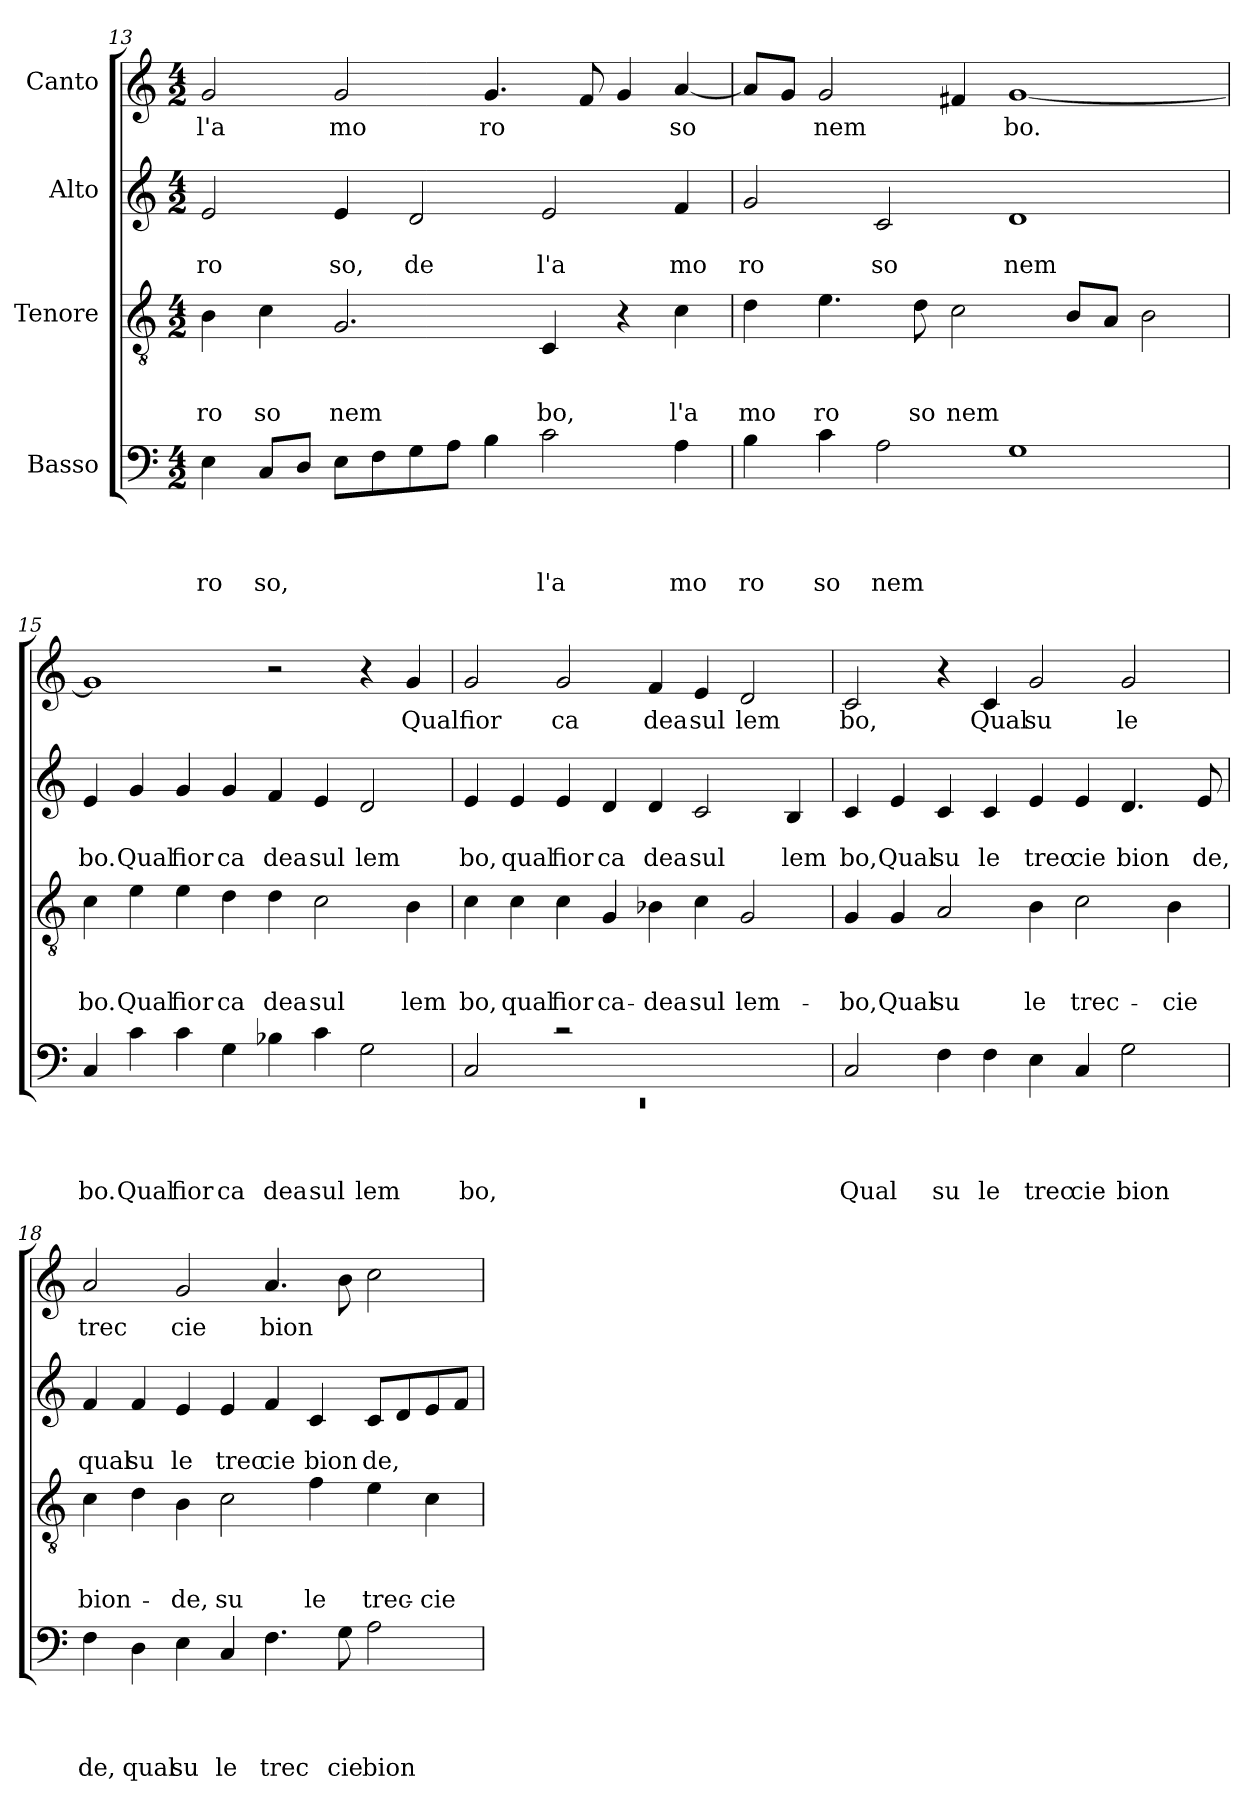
**kern	**text	**text	**text	**text	**kern	**text	**text	**text	**kern	**text	**text	**kern	**text
*part4	*part4	*part4	*part4	*part4	*part3	*part3	*part3	*part3	*part2	*part2	*part2	*part1	*part1
*staff4	*staff4	*staff4	*staff4	*staff4	*staff3	*staff3	*staff3	*staff3	*staff2	*staff2	*staff2	*staff1	*staff1
*I"Basso	*	*	*	*	*I"Tenore	*	*	*	*I"Alto	*	*	*I"Canto	*
*clefF4	*	*	*	*	*clefGv2	*	*	*	*clefG2	*	*	*clefG2	*
*k[]	*	*	*	*	*k[]	*	*	*	*k[]	*	*	*k[]	*
*C:	*	*	*	*	*C:	*	*	*	*C:	*	*	*C:	*
*M4/2	*	*	*	*	*M4/2	*	*	*	*M4/2	*	*	*M4/2	*
=13	=13	=13	=13	=13	=13	=13	=13	=13	=13	=13	=13	=13	=13
!	!	!	!	!LO:LY:b	!	!	!	!LO:LY:b	!	!	!LO:LY:b	!	!LO:LY:b
4E\	.	.	.	ro	4B\	.	.	ro	2e/	.	ro	2g/	l'a
!	!	!	!	!LO:LY:b	!	!	!	!LO:LY:b	!	!	!	!	!
8C/L	.	.	.	so,	4c\	.	.	so	.	.	.	.	.
8D/J	.	.	.	.	.	.	.	.	.	.	.	.	.
!	!	!	!	!	!	!	!	!LO:LY:b	!	!	!LO:LY:b	!	!LO:LY:b
8E\L	.	.	.	.	2.G/	.	.	nem	4e/	.	so,	2g/	mo
8F\	.	.	.	.	.	.	.	.	.	.	.	.	.
!	!	!	!	!	!	!	!	!	!	!	!LO:LY:b	!	!
8G\	.	.	.	.	.	.	.	.	2d/	.	de	.	.
8A\J	.	.	.	.	.	.	.	.	.	.	.	.	.
!	!	!	!	!	!	!	!	!	!	!	!	!	!LO:LY:b
4B\	.	.	.	.	.	.	.	.	.	.	.	4.g/	ro
!	!	!	!	!LO:LY:b	!	!	!	!LO:LY:b	!	!	!LO:LY:b	!	!
2c\	.	.	.	l'a	4C/	.	.	bo,	2e/	.	l'a	.	.
.	.	.	.	.	.	.	.	.	.	.	.	8f/	.
.	.	.	.	.	4r	.	.	.	.	.	.	4g/	.
!	!	!	!	!LO:LY:b	!	!	!	!LO:LY:b	!	!	!LO:LY:b	!	!LO:LY:b
4A\	.	.	.	mo	4c\	.	.	l'a	4f/	.	mo	[<4a/	so
=14	=14	=14	=14	=14	=14	=14	=14	=14	=14	=14	=14	=14	=14
!	!	!	!	!LO:LY:b	!	!	!	!LO:LY:b	!	!	!LO:LY:b	!	!
4B\	.	.	.	ro	4d\	.	.	mo	2g/	.	ro	8a/L]	.
.	.	.	.	.	.	.	.	.	.	.	.	8g/J	.
!	!	!	!	!LO:LY:b	!	!	!	!LO:LY:b	!	!	!	!	!LO:LY:b
4c\	.	.	.	so	4.e\	.	.	ro	.	.	.	2g/	nem
!	!	!	!	!LO:LY:b	!	!	!	!	!	!	!LO:LY:b	!	!
2A\	.	.	.	nem	.	.	.	.	2c/	.	so	.	.
!	!	!	!	!	!	!	!	!LO:LY:b	!	!	!	!	!
.	.	.	.	.	8d\	.	.	so	.	.	.	.	.
!	!	!	!	!	!	!	!	!LO:LY:b	!	!	!	!	!
.	.	.	.	.	2c\	.	.	nem	.	.	.	4f#X/	.
!	!	!	!	!	!	!	!	!	!	!	!LO:LY:b	!	!LO:LY:b
1G	.	.	.	.	.	.	.	.	1d	.	nem	[<1g	bo.
.	.	.	.	.	8B/L	.	.	.	.	.	.	.	.
.	.	.	.	.	8A/J	.	.	.	.	.	.	.	.
.	.	.	.	.	2B\	.	.	.	.	.	.	.	.
=15	=15	=15	=15	=15	=15	=15	=15	=15	=15	=15	=15	=15	=15
!	!	!	!	!LO:LY:b	!	!	!	!LO:LY:b	!	!	!LO:LY:b	!	!
4C/	.	.	.	bo.	4c\	.	.	bo.	4e/	.	bo.	1g]	.
!	!	!	!	!LO:LY:b	!	!	!	!LO:LY:b	!	!	!LO:LY:b	!	!
4c\	.	.	.	Qual	4e\	.	.	Qual	4g/	.	Qual	.	.
!	!	!	!	!LO:LY:b	!	!	!	!LO:LY:b	!	!	!LO:LY:b	!	!
4c\	.	.	.	fior	4e\	.	.	fior	4g/	.	fior	.	.
!	!	!	!	!LO:LY:b	!	!	!	!LO:LY:b	!	!	!LO:LY:b	!	!
4G\	.	.	.	ca	4d\	.	.	ca	4g/	.	ca	.	.
!	!	!	!	!LO:LY:b	!	!	!	!LO:LY:b	!	!	!LO:LY:b	!	!
4B-\	.	.	.	dea	4d\	.	.	dea	4f/	.	dea	2r	.
!	!	!	!	!LO:LY:b	!	!	!	!LO:LY:b	!	!	!LO:LY:b	!	!
4c\	.	.	.	sul	2c\	.	.	sul	4e/	.	sul	.	.
!	!	!	!	!LO:LY:b	!	!	!	!	!	!	!LO:LY:b	!	!
2G\	.	.	.	lem	.	.	.	.	2d/	.	lem	4r	.
!	!	!	!	!	!	!	!	!LO:LY:b	!	!	!	!	!LO:LY:b
.	.	.	.	.	4B\	.	.	lem	.	.	.	4g/	Qual
!!LO:PB:g=z
=16	=16	=16	=16	=16	=16	=16	=16	=16	=16	=16	=16	=16	=16
*^	*	*	*	*	*	*	*	*	*	*	*	*	*
!	!LO:N:vis=1	!	!	!	!LO:LY:b	!	!	!	!LO:LY:b	!	!	!LO:LY:b	!	!LO:LY:b
2C/	0rEE	.	.	.	bo,	4c\	.	.	bo,	4e/	.	bo,	2g/	fior
!	!	!	!	!	!	!	!	!	!LO:LY:b	!	!	!LO:LY:b	!	!
.	.	.	.	.	.	4c\	.	.	qual	4e/	.	qual	.	.
!	!	!	!	!	!	!	!	!	!LO:LY:b	!	!	!LO:LY:b	!	!LO:LY:b
2rc	.	.	.	.	.	4c\	.	.	fior	4e/	.	fior	2g/	ca
!	!	!	!	!	!	!	!	!	!LO:LY:b	!	!	!LO:LY:b	!	!
.	.	.	.	.	.	4G/	.	.	ca-	4d/	.	ca	.	.
!	!	!	!	!	!	!	!	!	!LO:LY:b	!	!	!LO:LY:b	!	!LO:LY:b
1ryy	.	.	.	.	.	4B-X\	.	.	-dea	4d/	.	dea	4f/	dea
!	!	!	!	!	!	!	!	!	!LO:LY:b	!	!	!LO:LY:b	!	!LO:LY:b
.	.	.	.	.	.	4c\	.	.	sul	2c/	.	sul	4e/	sul
!	!	!	!	!	!	!	!	!	!LO:LY:b	!	!	!	!	!LO:LY:b
.	.	.	.	.	.	2G/	.	.	lem-	.	.	.	2d/	lem
!	!	!	!	!	!	!	!	!	!	!	!	!LO:LY:b	!	!
.	.	.	.	.	.	.	.	.	.	4B/	.	lem	.	.
*v	*v	*	*	*	*	*	*	*	*	*	*	*	*	*
=17	=17	=17	=17	=17	=17	=17	=17	=17	=17	=17	=17	=17	=17
!	!	!	!	!LO:LY:b	!	!	!	!LO:LY:b	!	!	!LO:LY:b	!	!LO:LY:b
2C/	.	.	.	Qual	4G/	.	.	-bo,	4c/	.	bo,	2c/	bo,
!	!	!	!	!	!	!	!	!LO:LY:b	!	!	!LO:LY:b	!	!
.	.	.	.	.	4G/	.	.	Qual	4e/	.	Qual	.	.
!	!	!	!	!LO:LY:b	!	!	!	!LO:LY:b	!	!	!LO:LY:b	!	!
4F\	.	.	.	su	2A/	.	.	su	4c/	.	su	4r	.
!	!	!	!	!LO:LY:b	!	!	!	!	!	!	!LO:LY:b	!	!LO:LY:b
4F\	.	.	.	le	.	.	.	.	4c/	.	le	4c/	Qual
!	!	!	!	!LO:LY:b	!	!	!	!LO:LY:b	!	!	!LO:LY:b	!	!LO:LY:b
4E\	.	.	.	trec	4B\	.	.	le	4e/	.	trec	2g/	su
!	!	!	!	!LO:LY:b	!	!	!	!LO:LY:b	!	!	!LO:LY:b	!	!
4C/	.	.	.	cie	2c\	.	.	trec-	4e/	.	cie	.	.
!	!	!	!	!LO:LY:b	!	!	!	!	!	!	!LO:LY:b	!	!LO:LY:b
2G\	.	.	.	bion	.	.	.	.	4.d/	.	bion	2g/	le
!	!	!	!	!	!	!	!	!LO:LY:b	!	!	!	!	!
.	.	.	.	.	4B\	.	.	-cie	.	.	.	.	.
!	!	!	!	!	!	!	!	!	!	!	!LO:LY:b	!	!
.	.	.	.	.	.	.	.	.	8e/	.	de,	.	.
=18	=18	=18	=18	=18	=18	=18	=18	=18	=18	=18	=18	=18	=18
!	!	!	!	!LO:LY:b	!	!	!	!LO:LY:b	!	!	!LO:LY:b	!	!LO:LY:b
4F\	.	.	.	de,	4c\	.	.	bion-	4f/	.	qual	2a/	trec
!	!	!	!	!LO:LY:b	!	!	!	!	!	!	!LO:LY:b	!	!
4D\	.	.	.	qual	4d\	.	.	.	4f/	.	su	.	.
!	!	!	!	!LO:LY:b	!	!	!	!LO:LY:b	!	!	!LO:LY:b	!	!LO:LY:b
4E\	.	.	.	su	4B\	.	.	-de,	4e/	.	le	2g/	cie
!	!	!	!	!LO:LY:b	!	!	!	!LO:LY:b	!	!	!LO:LY:b	!	!
4C/	.	.	.	le	2c\	.	.	su	4e/	.	trec	.	.
!	!	!	!	!LO:LY:b	!	!	!	!	!	!	!LO:LY:b	!	!LO:LY:b
4.F\	.	.	.	trec	.	.	.	.	4f/	.	cie	4.a/	bion
!	!	!	!	!	!	!	!	!LO:LY:b	!	!	!LO:LY:b	!	!
.	.	.	.	.	4f\	.	.	le	4c/	.	bion	.	.
!	!	!	!	!LO:LY:b	!	!	!	!	!	!	!	!	!
8G\	.	.	.	cie	.	.	.	.	.	.	.	8b\	.
!	!	!	!	!LO:LY:b	!	!	!	!LO:LY:b	!	!	!LO:LY:b	!	!
2A\	.	.	.	bion	4e\	.	.	trec-	8c/L	.	de,	2cc\	.
.	.	.	.	.	.	.	.	.	8d/	.	.	.	.
!	!	!	!	!	!	!	!	!LO:LY:b	!	!	!	!	!
.	.	.	.	.	4c\	.	.	-cie	8e/	.	.	.	.
.	.	.	.	.	.	.	.	.	8f/J	.	.	.	.
=	=	=	=	=	=	=	=	=	=	=	=	=	=
*-	*-	*-	*-	*-	*-	*-	*-	*-	*-	*-	*-	*-	*-
